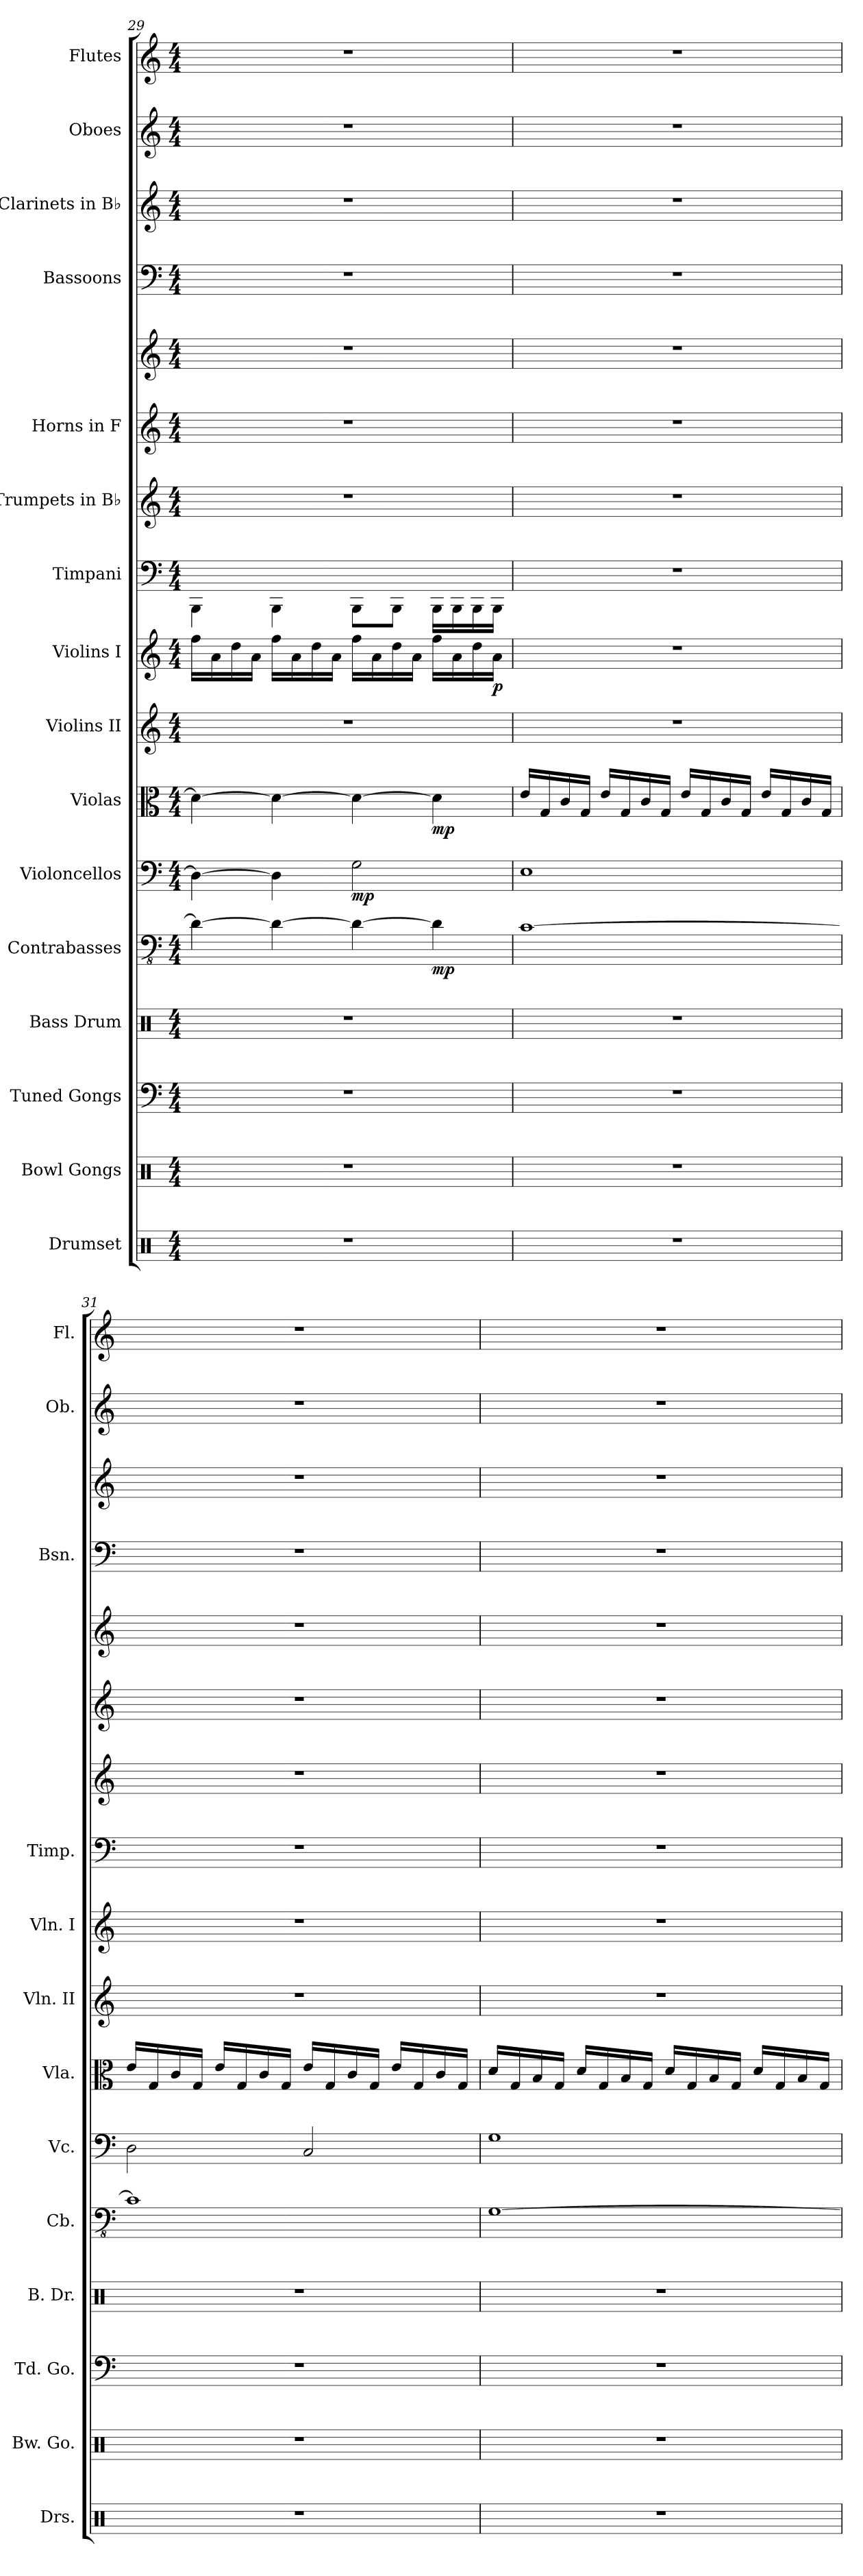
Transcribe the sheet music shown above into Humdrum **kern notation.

**kern	**kern	**kern	**kern	**kern	**dynam	**kern	**dynam	**kern	**dynam	**kern	**kern	**dynam	**kern	**kern	**kern	**kern	**kern	**kern	**kern	**kern
*part16	*part15	*part14	*part13	*part12	*part12	*part11	*part11	*part10	*part10	*part9	*part8	*part8	*part7	*part6	*part5	*part5	*part4	*part3	*part2	*part1
*staff17	*staff16	*staff15	*staff14	*staff13	*staff13	*staff12	*staff12	*staff11	*staff11	*staff10	*staff9	*staff9	*staff8	*staff7	*staff6	*staff5	*staff4	*staff3	*staff2	*staff1
*I"Drumset	*I"Bowl Gongs	*I"Tuned Gongs	*I"Bass Drum	*I"Contrabasses	*	*I"Violoncellos	*	*I"Violas	*	*I"Violins II	*I"Violins I	*	*I"Timpani	*I"Trumpets in B♭	*I"Horns in F	*	*I"Bassoons	*I"Clarinets in B♭	*I"Oboes	*I"Flutes
*I'Drs.	*I'Bw. Go.	*I'Td. Go.	*I'B. Dr.	*I'Cb.	*	*I'Vc.	*	*I'Vla.	*	*I'Vln. II	*I'Vln. I	*	*I'Timp.	*	*	*	*I'Bsn.	*	*I'Ob.	*I'Fl.
*clefX	*clefX	*clefF4	*clefX	*clefFv4	*	*clefF4	*	*clefC3	*	*clefG2	*clefG2	*	*clefF4	*clefG2	*clefG2	*clefG2	*clefF4	*clefG2	*clefG2	*clefG2
*	*	*	*	*ITrd7c12	*	*	*	*	*	*	*	*	*	*ITrd1c2	*ITrd4c7	*ITrd4c7	*	*ITrd1c2	*	*
*k[]	*k[]	*k[]	*k[]	*k[]	*	*k[]	*	*k[]	*	*k[]	*k[]	*	*k[]	*k[b-e-]	*k[b-]	*k[b-]	*k[]	*k[b-e-]	*k[]	*k[]
*M4/4	*M4/4	*M4/4	*M4/4	*M4/4	*	*M4/4	*	*M4/4	*	*M4/4	*M4/4	*	*M4/4	*M4/4	*M4/4	*M4/4	*M4/4	*M4/4	*M4/4	*M4/4
=29	=29	=29	=29	=29	=29	=29	=29	=29	=29	=29	=29	=29	=29	=29	=29	=29	=29	=29	=29	=29
1r	1r	1r	1r	4DD\_	.	4D\_	.	4d\_	.	1r	16ff\LL	.	4BBB\	1r	1r	1r	1r	1r	1r	1r
.	.	.	.	.	.	.	.	.	.	.	16a\	.	.	.	.	.	.	.	.	.
.	.	.	.	.	.	.	.	.	.	.	16dd\	.	.	.	.	.	.	.	.	.
.	.	.	.	.	.	.	.	.	.	.	16a\JJ	.	.	.	.	.	.	.	.	.
.	.	.	.	4DD\_	.	4D\]	.	4d\_	.	.	16ff\LL	.	4BBB\	.	.	.	.	.	.	.
.	.	.	.	.	.	.	.	.	.	.	16a\	.	.	.	.	.	.	.	.	.
.	.	.	.	.	.	.	.	.	.	.	16dd\	.	.	.	.	.	.	.	.	.
.	.	.	.	.	.	.	.	.	.	.	16a\JJ	.	.	.	.	.	.	.	.	.
!	!	!	!	!	!	!	!LO:DY:b	!	!	!	!	!	!	!	!	!	!	!	!	!
.	.	.	.	4DD\_	.	2G\	mp	4d\_	.	.	16ff\LL	.	8BBB\L	.	.	.	.	.	.	.
.	.	.	.	.	.	.	.	.	.	.	16a\	.	.	.	.	.	.	.	.	.
.	.	.	.	.	.	.	.	.	.	.	16dd\	.	8BBB\J	.	.	.	.	.	.	.
.	.	.	.	.	.	.	.	.	.	.	16a\JJ	.	.	.	.	.	.	.	.	.
!	!	!	!	!	!LO:DY:b	!	!	!	!LO:DY:b	!	!	!	!	!	!	!	!	!	!	!
.	.	.	.	4DD\]	mp	.	.	4d\]	mp	.	16ff\LL	.	16BBB\LL	.	.	.	.	.	.	.
.	.	.	.	.	.	.	.	.	.	.	16a\	.	16BBB\	.	.	.	.	.	.	.
.	.	.	.	.	.	.	.	.	.	.	16dd\	.	16BBB\	.	.	.	.	.	.	.
!	!	!	!	!	!	!	!	!	!	!	!	!LO:DY:b	!	!	!	!	!	!	!	!
.	.	.	.	.	.	.	.	.	.	.	16a\JJ	p	16BBB\JJ	.	.	.	.	.	.	.
!!LO:PB:g=z
=30	=30	=30	=30	=30	=30	=30	=30	=30	=30	=30	=30	=30	=30	=30	=30	=30	=30	=30	=30	=30
1r	1r	1r	1r	[1CC	.	1E	.	16e/LL	.	1r	1r	.	1r	1r	1r	1r	1r	1r	1r	1r
.	.	.	.	.	.	.	.	16G/	.	.	.	.	.	.	.	.	.	.	.	.
.	.	.	.	.	.	.	.	16c/	.	.	.	.	.	.	.	.	.	.	.	.
.	.	.	.	.	.	.	.	16G/JJ	.	.	.	.	.	.	.	.	.	.	.	.
.	.	.	.	.	.	.	.	16e/LL	.	.	.	.	.	.	.	.	.	.	.	.
.	.	.	.	.	.	.	.	16G/	.	.	.	.	.	.	.	.	.	.	.	.
.	.	.	.	.	.	.	.	16c/	.	.	.	.	.	.	.	.	.	.	.	.
.	.	.	.	.	.	.	.	16G/JJ	.	.	.	.	.	.	.	.	.	.	.	.
.	.	.	.	.	.	.	.	16e/LL	.	.	.	.	.	.	.	.	.	.	.	.
.	.	.	.	.	.	.	.	16G/	.	.	.	.	.	.	.	.	.	.	.	.
.	.	.	.	.	.	.	.	16c/	.	.	.	.	.	.	.	.	.	.	.	.
.	.	.	.	.	.	.	.	16G/JJ	.	.	.	.	.	.	.	.	.	.	.	.
.	.	.	.	.	.	.	.	16e/LL	.	.	.	.	.	.	.	.	.	.	.	.
.	.	.	.	.	.	.	.	16G/	.	.	.	.	.	.	.	.	.	.	.	.
.	.	.	.	.	.	.	.	16c/	.	.	.	.	.	.	.	.	.	.	.	.
.	.	.	.	.	.	.	.	16G/JJ	.	.	.	.	.	.	.	.	.	.	.	.
=31	=31	=31	=31	=31	=31	=31	=31	=31	=31	=31	=31	=31	=31	=31	=31	=31	=31	=31	=31	=31
1r	1r	1r	1r	1CC]	.	2D\	.	16e/LL	.	1r	1r	.	1r	1r	1r	1r	1r	1r	1r	1r
.	.	.	.	.	.	.	.	16G/	.	.	.	.	.	.	.	.	.	.	.	.
.	.	.	.	.	.	.	.	16c/	.	.	.	.	.	.	.	.	.	.	.	.
.	.	.	.	.	.	.	.	16G/JJ	.	.	.	.	.	.	.	.	.	.	.	.
.	.	.	.	.	.	.	.	16e/LL	.	.	.	.	.	.	.	.	.	.	.	.
.	.	.	.	.	.	.	.	16G/	.	.	.	.	.	.	.	.	.	.	.	.
.	.	.	.	.	.	.	.	16c/	.	.	.	.	.	.	.	.	.	.	.	.
.	.	.	.	.	.	.	.	16G/JJ	.	.	.	.	.	.	.	.	.	.	.	.
.	.	.	.	.	.	2C/	.	16e/LL	.	.	.	.	.	.	.	.	.	.	.	.
.	.	.	.	.	.	.	.	16G/	.	.	.	.	.	.	.	.	.	.	.	.
.	.	.	.	.	.	.	.	16c/	.	.	.	.	.	.	.	.	.	.	.	.
.	.	.	.	.	.	.	.	16G/JJ	.	.	.	.	.	.	.	.	.	.	.	.
.	.	.	.	.	.	.	.	16e/LL	.	.	.	.	.	.	.	.	.	.	.	.
.	.	.	.	.	.	.	.	16G/	.	.	.	.	.	.	.	.	.	.	.	.
.	.	.	.	.	.	.	.	16c/	.	.	.	.	.	.	.	.	.	.	.	.
.	.	.	.	.	.	.	.	16G/JJ	.	.	.	.	.	.	.	.	.	.	.	.
!!LO:PB:g=z
=32	=32	=32	=32	=32	=32	=32	=32	=32	=32	=32	=32	=32	=32	=32	=32	=32	=32	=32	=32	=32
1r	1r	1r	1r	[1GGG	.	1G	.	16d/LL	.	1r	1r	.	1r	1r	1r	1r	1r	1r	1r	1r
.	.	.	.	.	.	.	.	16G/	.	.	.	.	.	.	.	.	.	.	.	.
.	.	.	.	.	.	.	.	16B/	.	.	.	.	.	.	.	.	.	.	.	.
.	.	.	.	.	.	.	.	16G/JJ	.	.	.	.	.	.	.	.	.	.	.	.
.	.	.	.	.	.	.	.	16d/LL	.	.	.	.	.	.	.	.	.	.	.	.
.	.	.	.	.	.	.	.	16G/	.	.	.	.	.	.	.	.	.	.	.	.
.	.	.	.	.	.	.	.	16B/	.	.	.	.	.	.	.	.	.	.	.	.
.	.	.	.	.	.	.	.	16G/JJ	.	.	.	.	.	.	.	.	.	.	.	.
.	.	.	.	.	.	.	.	16d/LL	.	.	.	.	.	.	.	.	.	.	.	.
.	.	.	.	.	.	.	.	16G/	.	.	.	.	.	.	.	.	.	.	.	.
.	.	.	.	.	.	.	.	16B/	.	.	.	.	.	.	.	.	.	.	.	.
.	.	.	.	.	.	.	.	16G/JJ	.	.	.	.	.	.	.	.	.	.	.	.
.	.	.	.	.	.	.	.	16d/LL	.	.	.	.	.	.	.	.	.	.	.	.
.	.	.	.	.	.	.	.	16G/	.	.	.	.	.	.	.	.	.	.	.	.
.	.	.	.	.	.	.	.	16B/	.	.	.	.	.	.	.	.	.	.	.	.
.	.	.	.	.	.	.	.	16G/JJ	.	.	.	.	.	.	.	.	.	.	.	.
=	=	=	=	=	=	=	=	=	=	=	=	=	=	=	=	=	=	=	=	=
*-	*-	*-	*-	*-	*-	*-	*-	*-	*-	*-	*-	*-	*-	*-	*-	*-	*-	*-	*-	*-
